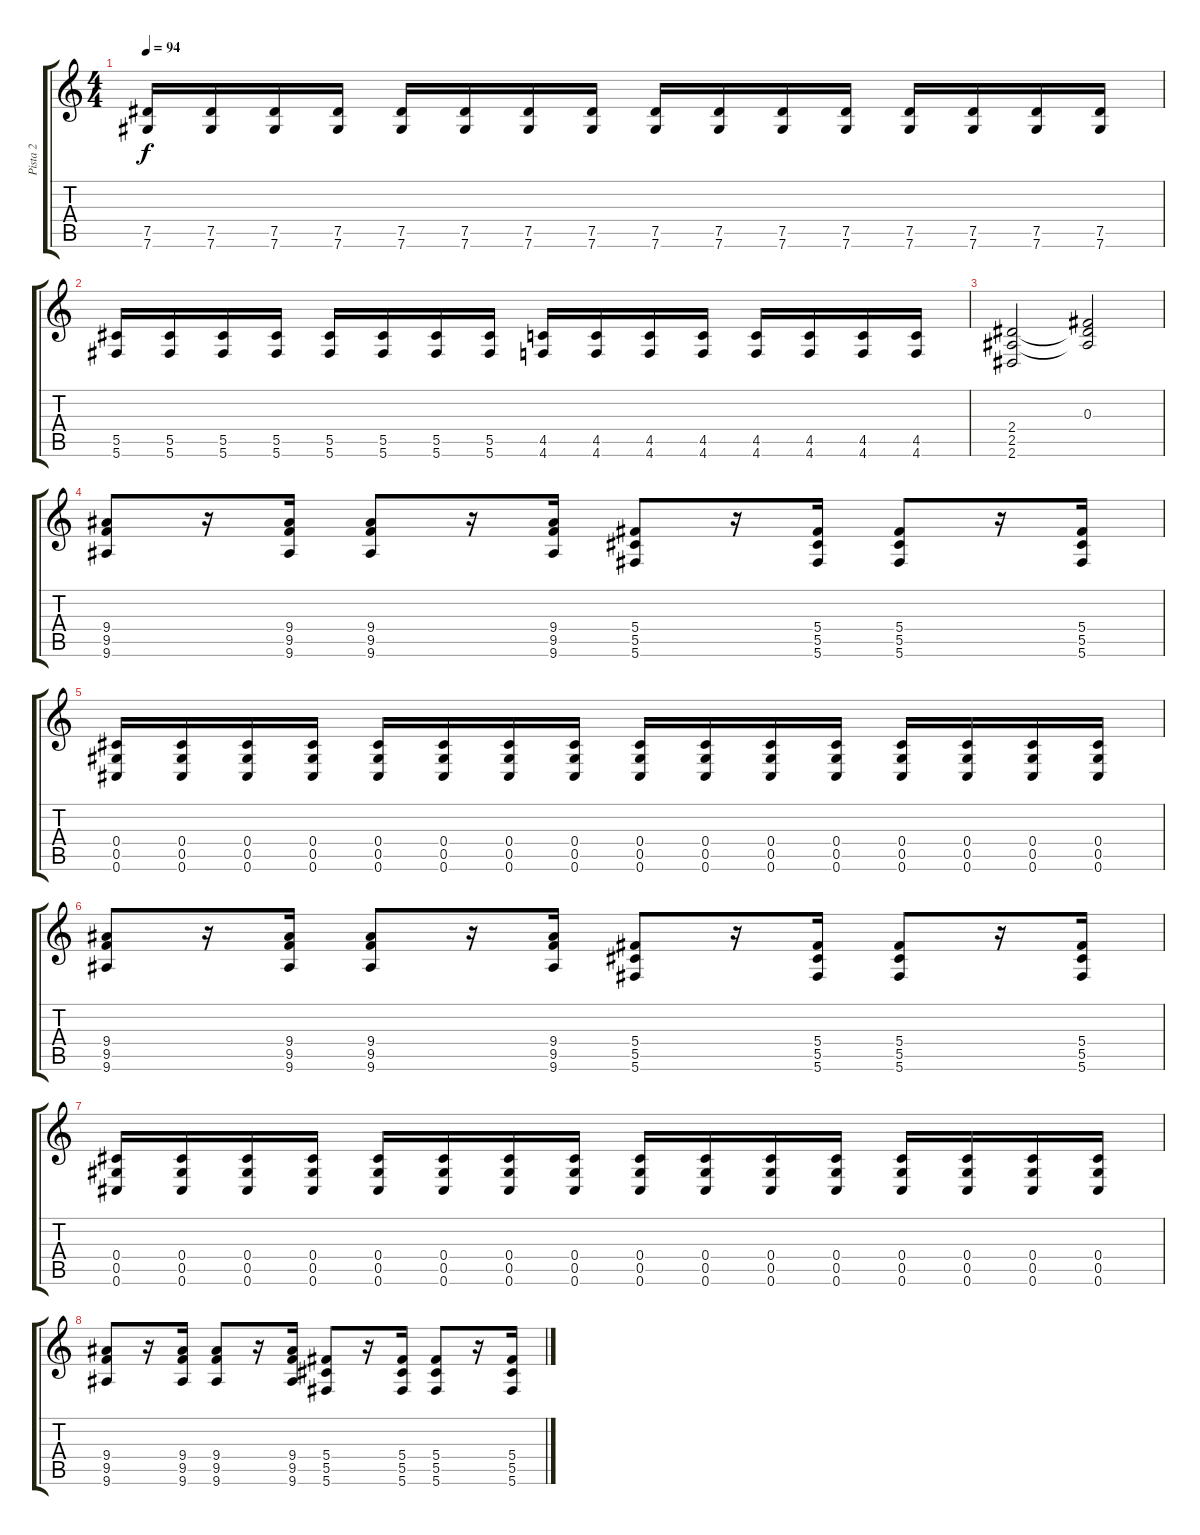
\track ("Pista 2" "Pista 2") {instrument overdrivenguitar}
\staff {score tabs}
\tuning (Eb4 Bb3 Gb3 Db3 Ab2 Db2) {hide}
\ts (4 4)
\tempo 94
\clef g2
\ks c
(7.5 7.6).16{dy f} (7.5 7.6).16 (7.5 7.6).16 (7.5 7.6).16 (7.5 7.6).16 (7.5 7.6).16 (7.5 7.6).16 (7.5 7.6).16 (7.5 7.6).16 (7.5 7.6).16 (7.5 7.6).16 (7.5 7.6).16 (7.5 7.6).16 (7.5 7.6).16 (7.5 7.6).16 (7.5 7.6).16 |
(5.5 5.6).16 (5.5 5.6).16 (5.5 5.6).16 (5.5 5.6).16 (5.5 5.6).16 (5.5 5.6).16 (5.5 5.6).16 (5.5 5.6).16 (4.5 4.6).16 (4.5 4.6).16 (4.5 4.6).16 (4.5 4.6).16 (4.5 4.6).16 (4.5 4.6).16 (4.5 4.6).16 (4.5 4.6).16 |
(2.4 2.5 2.6).2 (0.3 2.4{t} 2.5{t}).2 |
(9.4 9.5 9.6).8 r.16 (9.4 9.5 9.6).16 (9.4 9.5 9.6).8 r.16 (9.4 9.5 9.6).16 (5.4 5.5 5.6).8 r.16 (5.4 5.5 5.6).16 (5.4 5.5 5.6).8 r.16 (5.4 5.5 5.6).16 |
(0.4 0.5 0.6).16 (0.4 0.5 0.6).16 (0.4 0.5 0.6).16 (0.4 0.5 0.6).16 (0.4 0.5 0.6).16 (0.4 0.5 0.6).16 (0.4 0.5 0.6).16 (0.4 0.5 0.6).16 (0.4 0.5 0.6).16 (0.4 0.5 0.6).16 (0.4 0.5 0.6).16 (0.4 0.5 0.6).16 (0.4 0.5 0.6).16 (0.4 0.5 0.6).16 (0.4 0.5 0.6).16 (0.4 0.5 0.6).16 |
(9.4 9.5 9.6).8 r.16 (9.4 9.5 9.6).16 (9.4 9.5 9.6).8 r.16 (9.4 9.5 9.6).16 (5.4 5.5 5.6).8 r.16 (5.4 5.5 5.6).16 (5.4 5.5 5.6).8 r.16 (5.4 5.5 5.6).16 |
(0.4 0.5 0.6).16 (0.4 0.5 0.6).16 (0.4 0.5 0.6).16 (0.4 0.5 0.6).16 (0.4 0.5 0.6).16 (0.4 0.5 0.6).16 (0.4 0.5 0.6).16 (0.4 0.5 0.6).16 (0.4 0.5 0.6).16 (0.4 0.5 0.6).16 (0.4 0.5 0.6).16 (0.4 0.5 0.6).16 (0.4 0.5 0.6).16 (0.4 0.5 0.6).16 (0.4 0.5 0.6).16 (0.4 0.5 0.6).16 |
(9.4 9.5 9.6).8 r.16 (9.4 9.5 9.6).16 (9.4 9.5 9.6).8 r.16 (9.4 9.5 9.6).16 (5.4 5.5 5.6).8 r.16 (5.4 5.5 5.6).16 (5.4 5.5 5.6).8 r.16 (5.4 5.5 5.6).16
